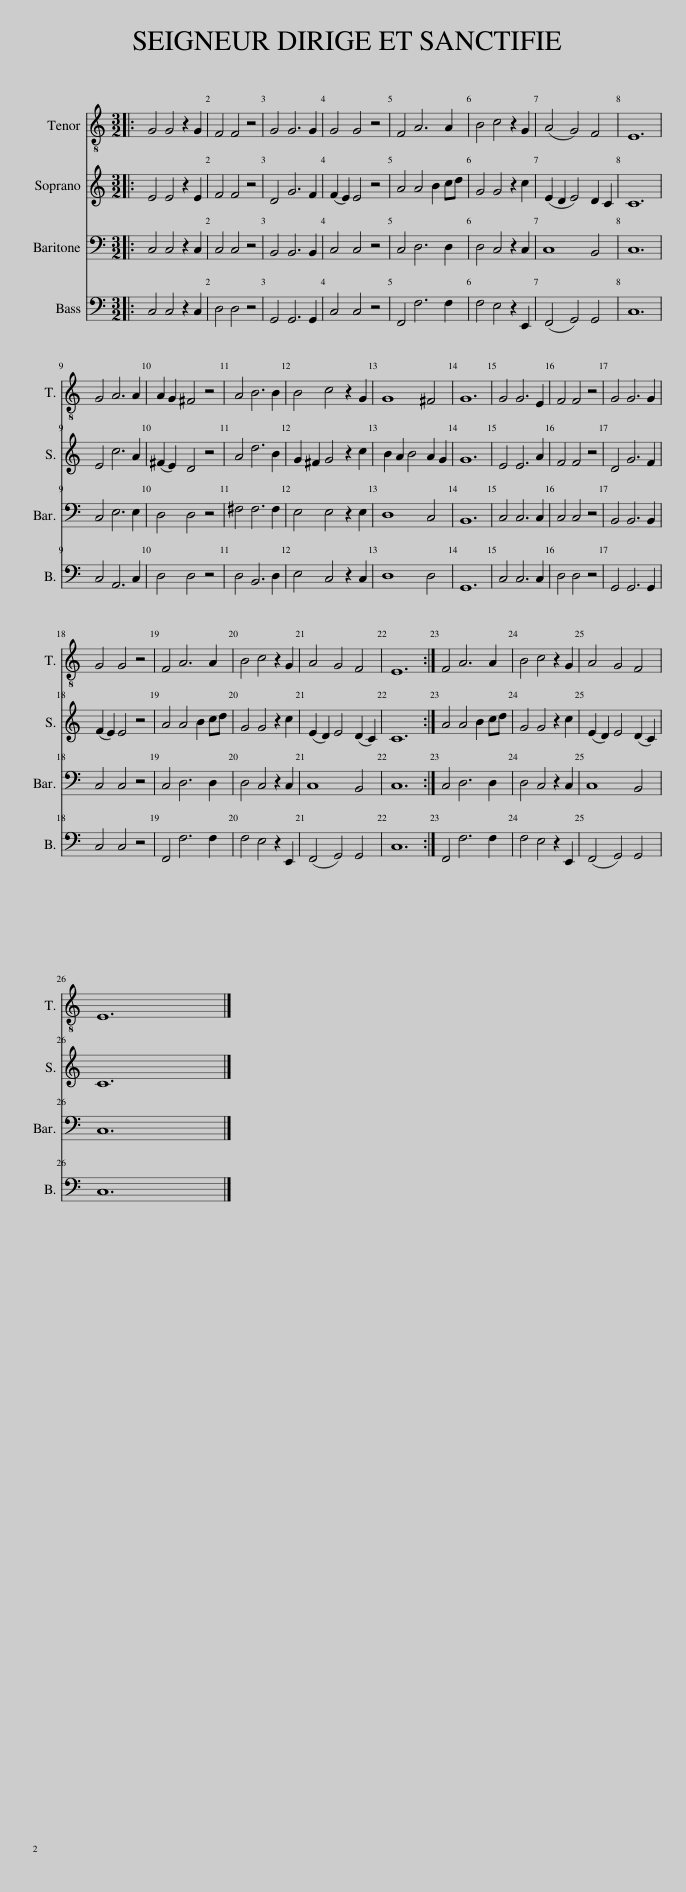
X:1
%%score 1 2 3 4
L:1/8
M:3/2
I:linebreak $
K:C
V:1 treble-8
V:2 treble
V:3 bass
V:4 bass
V:1
|: G4 G4 z2 G2 | F4 F4 z4 | G4 G6 G2 | G4 G4 z4 | F4 A6 A2 | %5
 B4 c4 z2 G2 | (A4 G4) F4 | E12 |$ G4 A6 A2 | A2 G2 ^F4 z4 | %10
 A4 B6 B2 | B4 c4 z2 G2 | G8 ^F4 | G12 | G4 G6 E2 | %15
 F4 F4 z4 | G4 G6 G2 |$ G4 G4 z4 | F4 A6 A2 | B4 c4 z2 G2 | %20
 A4 G4 F4 | E12 :| F4 A6 A2 | B4 c4 z2 G2 | A4 G4 F4 |$ %25
 E12 |] %26
V:2
|: E4 E4 z2 E2 | F4 F4 z4 | D4 G6 F2 | (F2 E2) E4 z4 | A4 A4 B2 cd | %5
 G4 G4 z2 c2 | (E2 D2 E4) D2 C2 | C12 |$ E4 c6 A2 | (^F2 E2) D4 z4 | %10
 A4 d6 B2 | G2 ^F2 G4 z2 c2 | B2 A2 B4 A2 G2 | G12 | E4 E6 A2 | %15
 F4 F4 z4 | D4 G6 F2 |$ (F2 E2) E4 z4 | A4 A4 B2 cd | G4 G4 z2 c2 | %20
 (E2 D2) E4 (D2 C2) | C12 :| A4 A4 B2 cd | G4 G4 z2 c2 | (E2 D2) E4 (D2 C2) |$ %25
 C12 |] %26
V:3
|: C,4 C,4 z2 C,2 | C,4 C,4 z4 | B,,4 B,,6 B,,2 | C,4 C,4 z4 | C,4 D,6 D,2 | %5
 D,4 C,4 z2 C,2 | C,8 B,,4 | C,12 |$ C,4 E,6 E,2 | D,4 D,4 z4 | %10
 ^F,4 F,6 F,2 | E,4 E,4 z2 E,2 | D,8 C,4 | B,,12 | C,4 C,6 C,2 | %15
 C,4 C,4 z4 | B,,4 B,,6 B,,2 |$ C,4 C,4 z4 | C,4 D,6 D,2 | D,4 C,4 z2 C,2 | %20
 C,8 B,,4 | C,12 :| C,4 D,6 D,2 | D,4 C,4 z2 C,2 | C,8 B,,4 |$ %25
 C,12 |] %26
V:4
|: C,4 C,4 z2 C,2 | D,4 D,4 z4 | G,,4 G,,6 G,,2 | C,4 C,4 z4 | F,,4 F,6 F,2 | %5
 F,4 E,4 z2 E,,2 | (F,,4 G,,4) G,,4 | C,12 |$ C,4 A,,6 C,2 | D,4 D,4 z4 | %10
 D,4 B,,6 D,2 | E,4 C,4 z2 C,2 | D,8 D,4 | G,,12 | C,4 C,6 C,2 | %15
 D,4 D,4 z4 | G,,4 G,,6 G,,2 |$ C,4 C,4 z4 | F,,4 F,6 F,2 | F,4 E,4 z2 E,,2 | %20
 (F,,4 G,,4) G,,4 | C,12 :| F,,4 F,6 F,2 | F,4 E,4 z2 E,,2 | (F,,4 G,,4) G,,4 |$ %25
 C,12 |] %26
